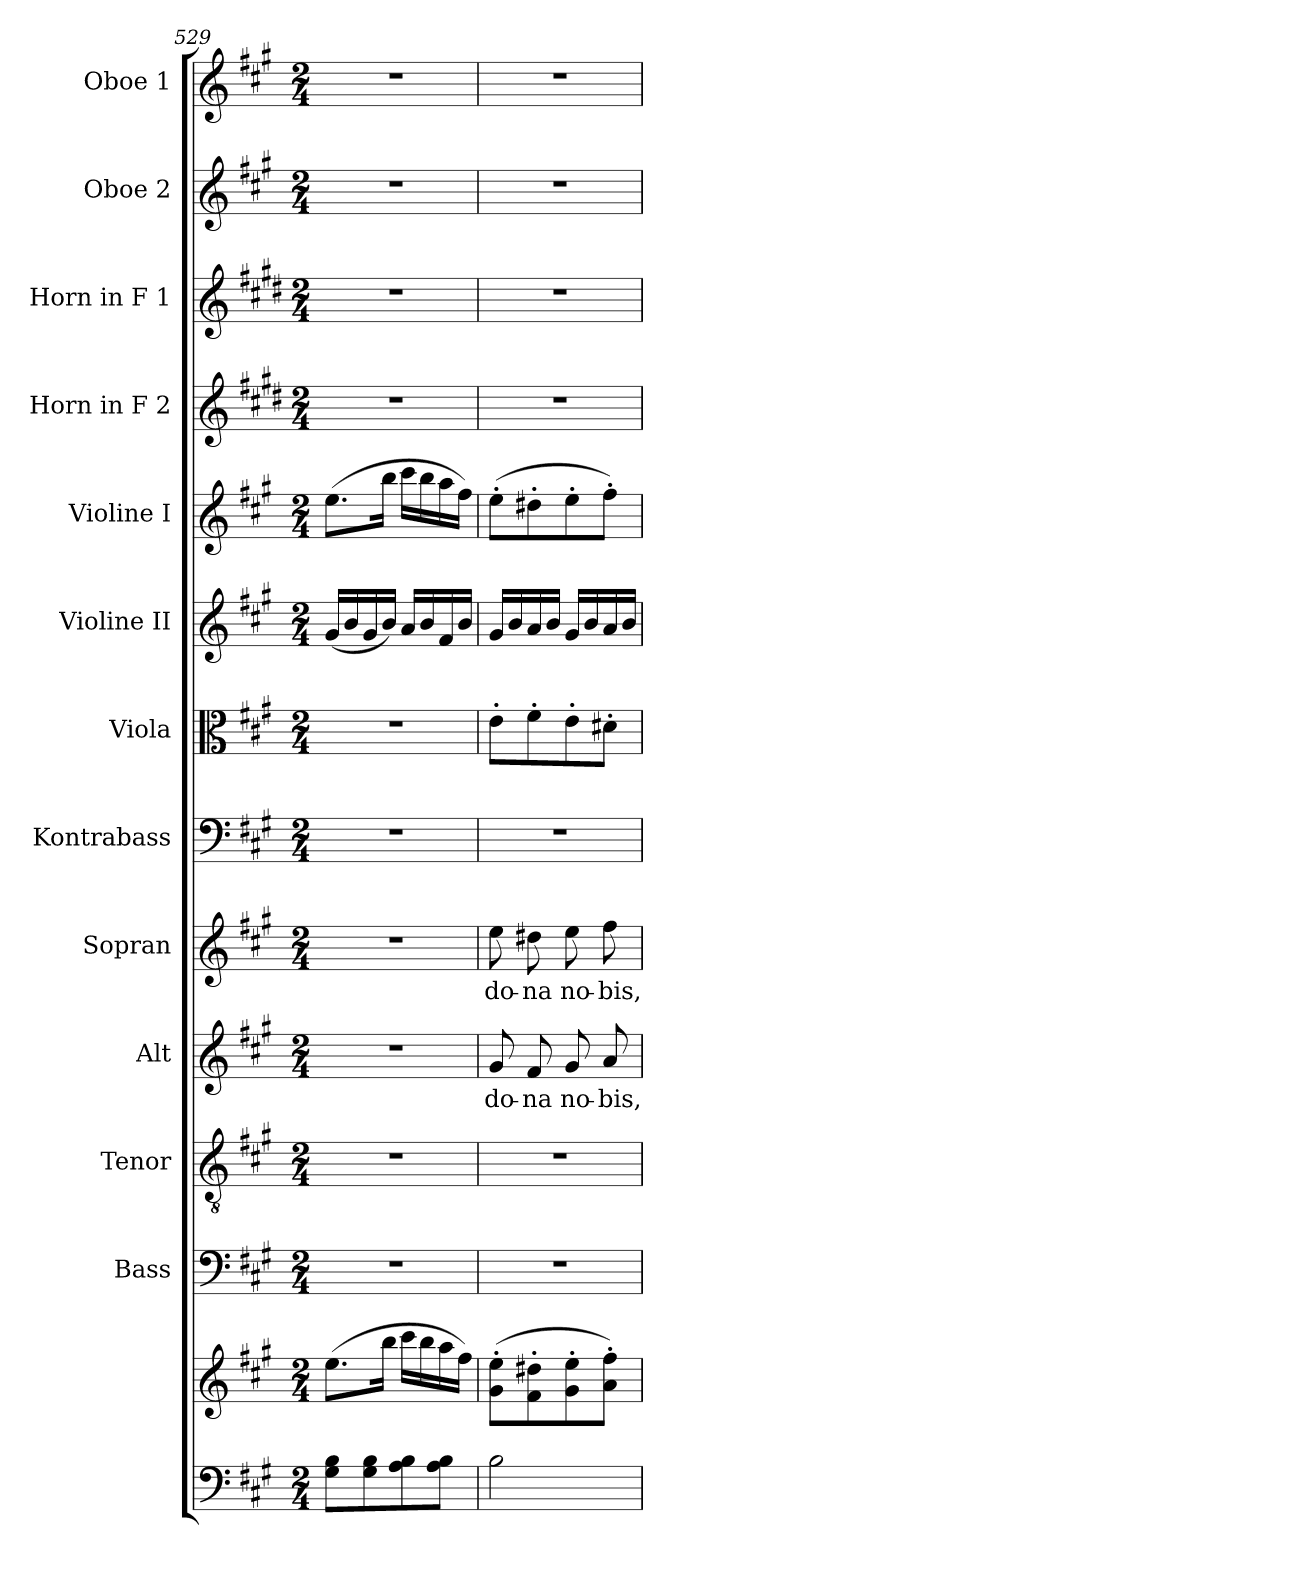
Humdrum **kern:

**kern	**kern	**kern	**kern	**kern	**text	**kern	**text	**kern	**kern	**kern	**kern	**kern	**kern	**kern	**kern
*part13	*part13	*part12	*part11	*part10	*part10	*part9	*part9	*part8	*part7	*part6	*part5	*part4	*part3	*part2	*part1
*staff14	*staff13	*staff12	*staff11	*staff10	*staff10	*staff9	*staff9	*staff8	*staff7	*staff6	*staff5	*staff4	*staff3	*staff2	*staff1
*	*	*I"Bass	*I"Tenor	*I"Alt	*	*I"Sopran	*	*I"Kontrabass	*I"Viola	*I"Violine II	*I"Violine I	*I"Horn in F 2	*I"Horn in F 1	*I"Oboe 2	*I"Oboe 1
*	*	*I'B.	*I'T.	*I'A.	*	*I'S.	*	*I'Kb.	*I'Vla.	*I'Vl. II	*I'Vl. I	*	*	*I'Ob.. 2	*I'Ob. 1
*clefF4	*clefG2	*clefF4	*clefGv2	*clefG2	*	*clefG2	*	*clefF4	*clefC3	*clefG2	*clefG2	*clefG2	*clefG2	*clefG2	*clefG2
*	*	*	*	*	*	*	*	*ITrd7c12	*	*	*	*ITrd4c7	*ITrd4c7	*	*
*k[f#c#g#]	*k[f#c#g#]	*k[f#c#g#]	*k[f#c#g#]	*k[f#c#g#]	*	*k[f#c#g#]	*	*k[f#c#g#]	*k[f#c#g#]	*k[f#c#g#]	*k[f#c#g#]	*k[f#c#g#]	*k[f#c#g#]	*k[f#c#g#]	*k[f#c#g#]
*A:	*A:	*A:	*A:	*A:	*	*A:	*	*A:	*A:	*A:	*A:	*A:	*A:	*A:	*A:
*M2/4	*M2/4	*M2/4	*M2/4	*M2/4	*	*M2/4	*	*M2/4	*M2/4	*M2/4	*M2/4	*M2/4	*M2/4	*M2/4	*M2/4
=529	=529	=529	=529	=529	=529	=529	=529	=529	=529	=529	=529	=529	=529	=529	=529
8G#\ 8B\L	(>8.ee\L	2r	2r	2r	.	2r	.	2r	2r	(<16g#/LL	(>8.ee\L	2r	2r	2r	2r
.	.	.	.	.	.	.	.	.	.	16b/	.	.	.	.	.
8G#\ 8B\	.	.	.	.	.	.	.	.	.	16g#/	.	.	.	.	.
.	16bb\Jk	.	.	.	.	.	.	.	.	16b/JJ)	16bb\Jk	.	.	.	.
8A\ 8B\	16ccc#\LL	.	.	.	.	.	.	.	.	16a/LL	16ccc#\LL	.	.	.	.
.	16bb\	.	.	.	.	.	.	.	.	16b/	16bb\	.	.	.	.
8A\ 8B\J	16aa\	.	.	.	.	.	.	.	.	16f#/	16aa\	.	.	.	.
.	16ff#\JJ)	.	.	.	.	.	.	.	.	16b/JJ	16ff#\JJ)	.	.	.	.
=530	=530	=530	=530	=530	=530	=530	=530	=530	=530	=530	=530	=530	=530	=530	=530
!	!	!	!	!	!LO:LY:b	!	!LO:LY:b	!	!	!	!	!	!	!	!
2B\	(>8g#\'> 8ee\'>L	2r	2r	8g#/	do-	8ee\	do-	2r	8e'>\L	16g#/LL	(>8ee'>\L	2r	2r	2r	2r
.	.	.	.	.	.	.	.	.	.	16b/	.	.	.	.	.
!	!	!	!	!	!LO:LY:b	!	!LO:LY:b	!	!	!	!	!	!	!	!
.	8f#\'> 8dd#X\'>	.	.	8f#/	-na	8dd#X\	-na	.	8f#'>\	16a/	8dd#X'>\	.	.	.	.
.	.	.	.	.	.	.	.	.	.	16b/JJ	.	.	.	.	.
!	!	!	!	!	!LO:LY:b	!	!LO:LY:b	!	!	!	!	!	!	!	!
.	8g#\'> 8ee\'>	.	.	8g#/	no-	8ee\	no-	.	8e'>\	16g#/LL	8ee'>\	.	.	.	.
.	.	.	.	.	.	.	.	.	.	16b/	.	.	.	.	.
!	!	!	!	!	!LO:LY:b	!	!LO:LY:b	!	!	!	!	!	!	!	!
.	8a\'> 8ff#\'>J)	.	.	8a/	-bis,	8ff#\	-bis,	.	8d#X'>\J	16a/	8ff#'>\J)	.	.	.	.
.	.	.	.	.	.	.	.	.	.	16b/JJ	.	.	.	.	.
=	=	=	=	=	=	=	=	=	=	=	=	=	=	=	=
*-	*-	*-	*-	*-	*-	*-	*-	*-	*-	*-	*-	*-	*-	*-	*-
